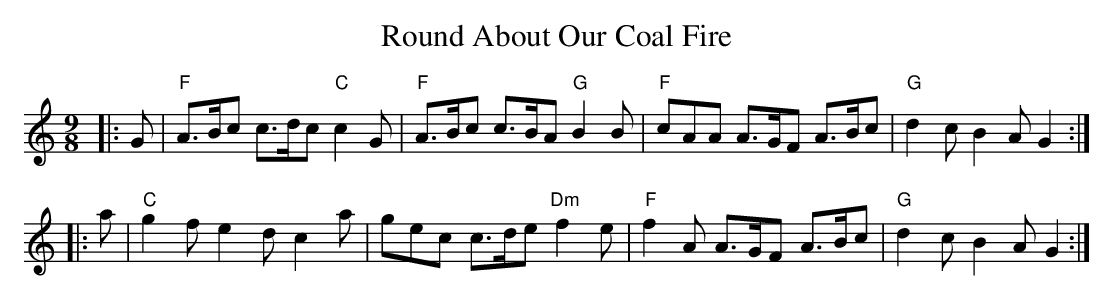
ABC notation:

X:1
T:Round About Our Coal Fire
L:1/8
M:9/8
K:Gmix
|:G|"F"A3/2B/c c3/2d/c "C"c2G|"F"A3/2B/c c>BA "G"B2B|\
"F"cAA A>GF A>Bc|"G"d2c B2A G2:|
|:a|"C"g2f e2d c2a|gec c>de "Dm"f2 e|\
"F"f2A A>GF A>Bc|"G"d2c B2A G2:|]
